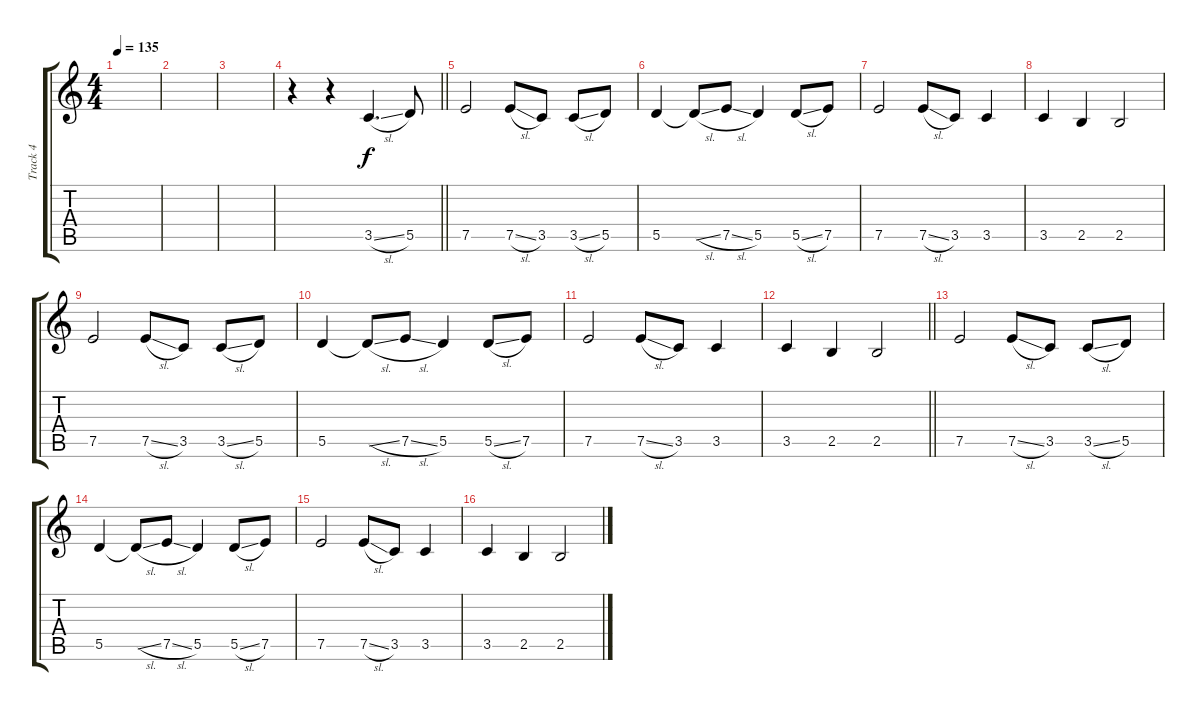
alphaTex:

\track ("Track 4" "Track 4") {instrument distortionguitar}
\staff {score tabs}
\tuning (E4 B3 G3 D3 A2 E2) {hide}
\ts (4 4)
\tempo 135
\clef g2
\ks c
|
|
|
\barLineRight lightlight
r.4 r.4 3.5{sl}.4{d} 5.5.8 |
\section ("" "")
7.5.2 7.5{sl}.8 3.5.8 3.5{sl}.8 5.5.8 |
5.5.4 5.5{sl t}.8 7.5{sl}.8 5.5.4 5.5{sl}.8 7.5.8 |
7.5.2 7.5{sl}.8 3.5.8 3.5.4 |
3.5.4 2.5.4 2.5.2 |
7.5.2 7.5{sl}.8 3.5.8 3.5{sl}.8 5.5.8 |
5.5.4 5.5{sl t}.8 7.5{sl}.8 5.5.4 5.5{sl}.8 7.5.8 |
7.5.2 7.5{sl}.8 3.5.8 3.5.4 |
\barLineRight lightlight
3.5.4 2.5.4 2.5.2 |
\section ("" "")
7.5.2 7.5{sl}.8 3.5.8 3.5{sl}.8 5.5.8 |
5.5.4 5.5{sl t}.8 7.5{sl}.8 5.5.4 5.5{sl}.8 7.5.8 |
7.5.2 7.5{sl}.8 3.5.8 3.5.4 |
3.5.4 2.5.4 2.5.2
